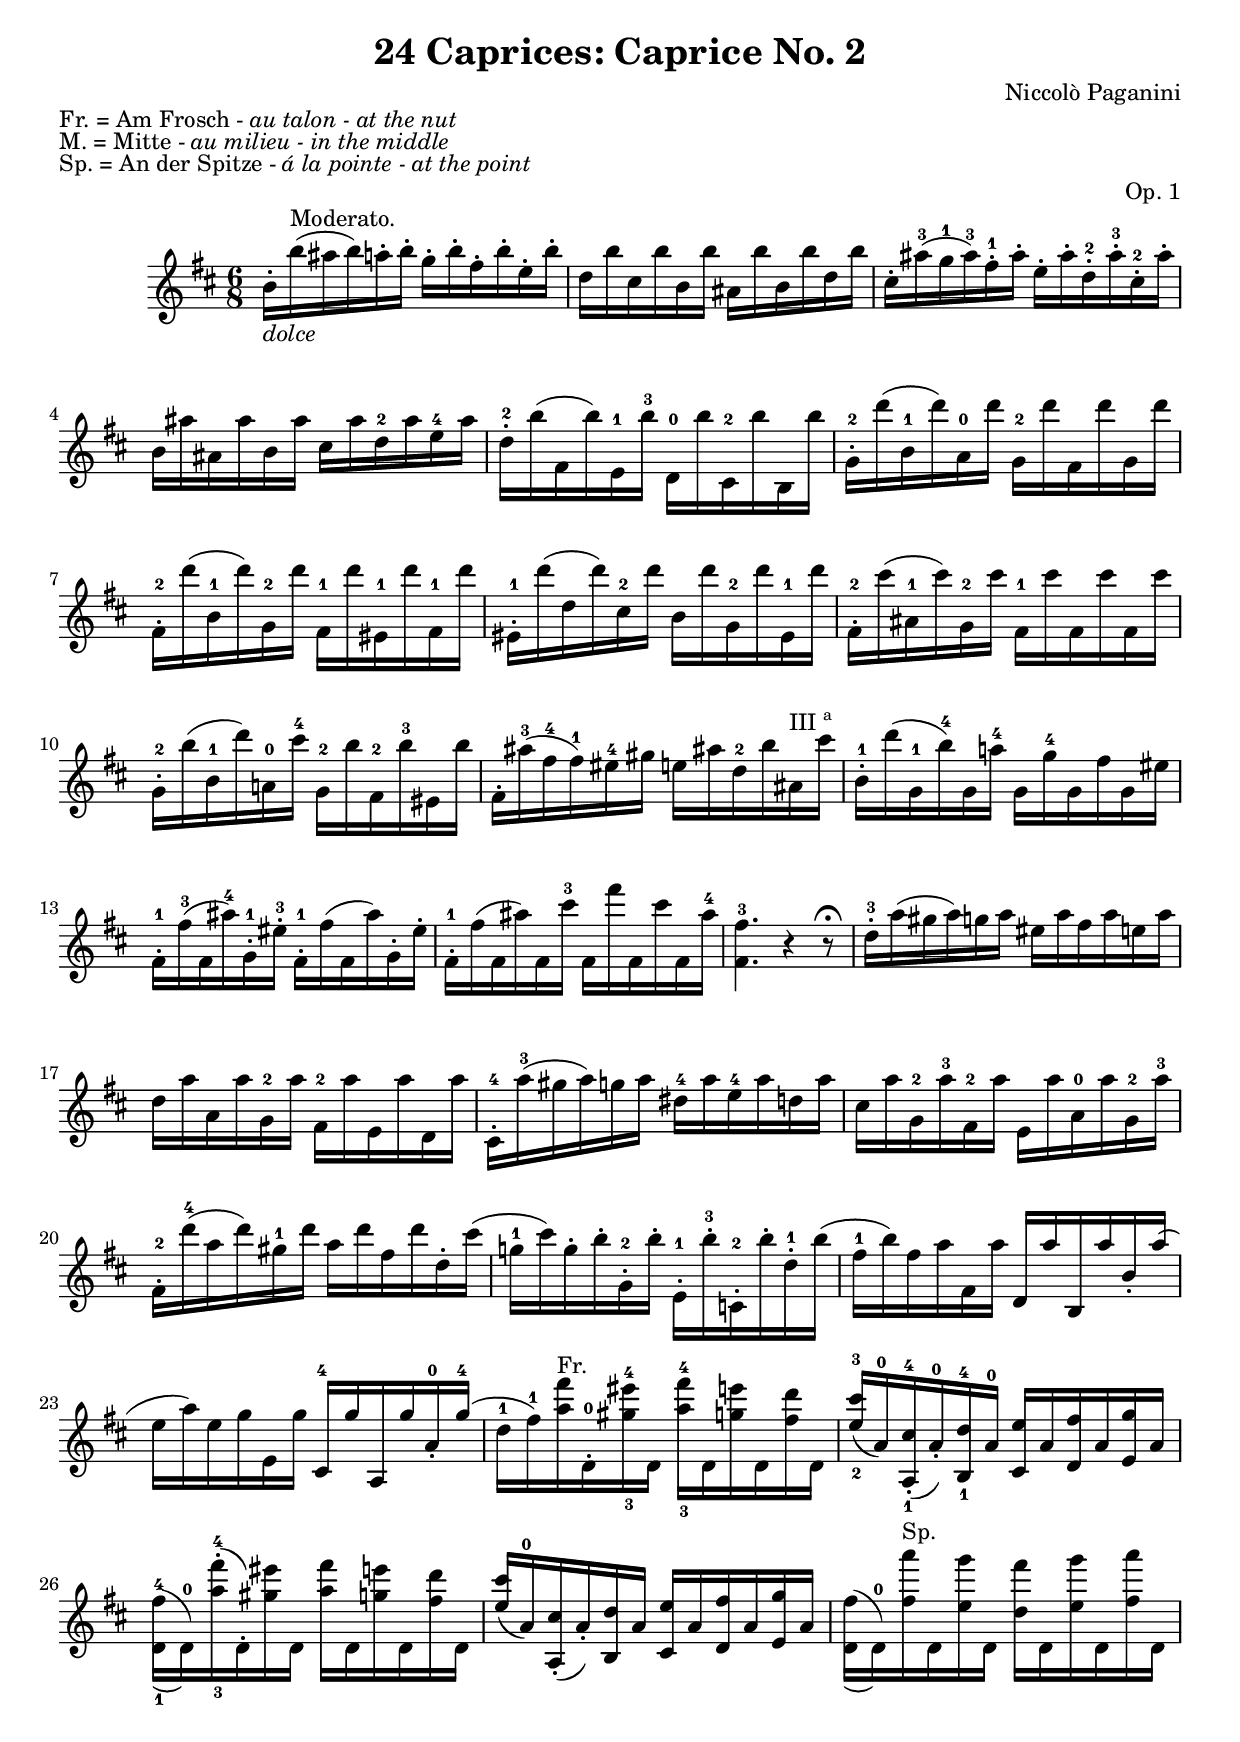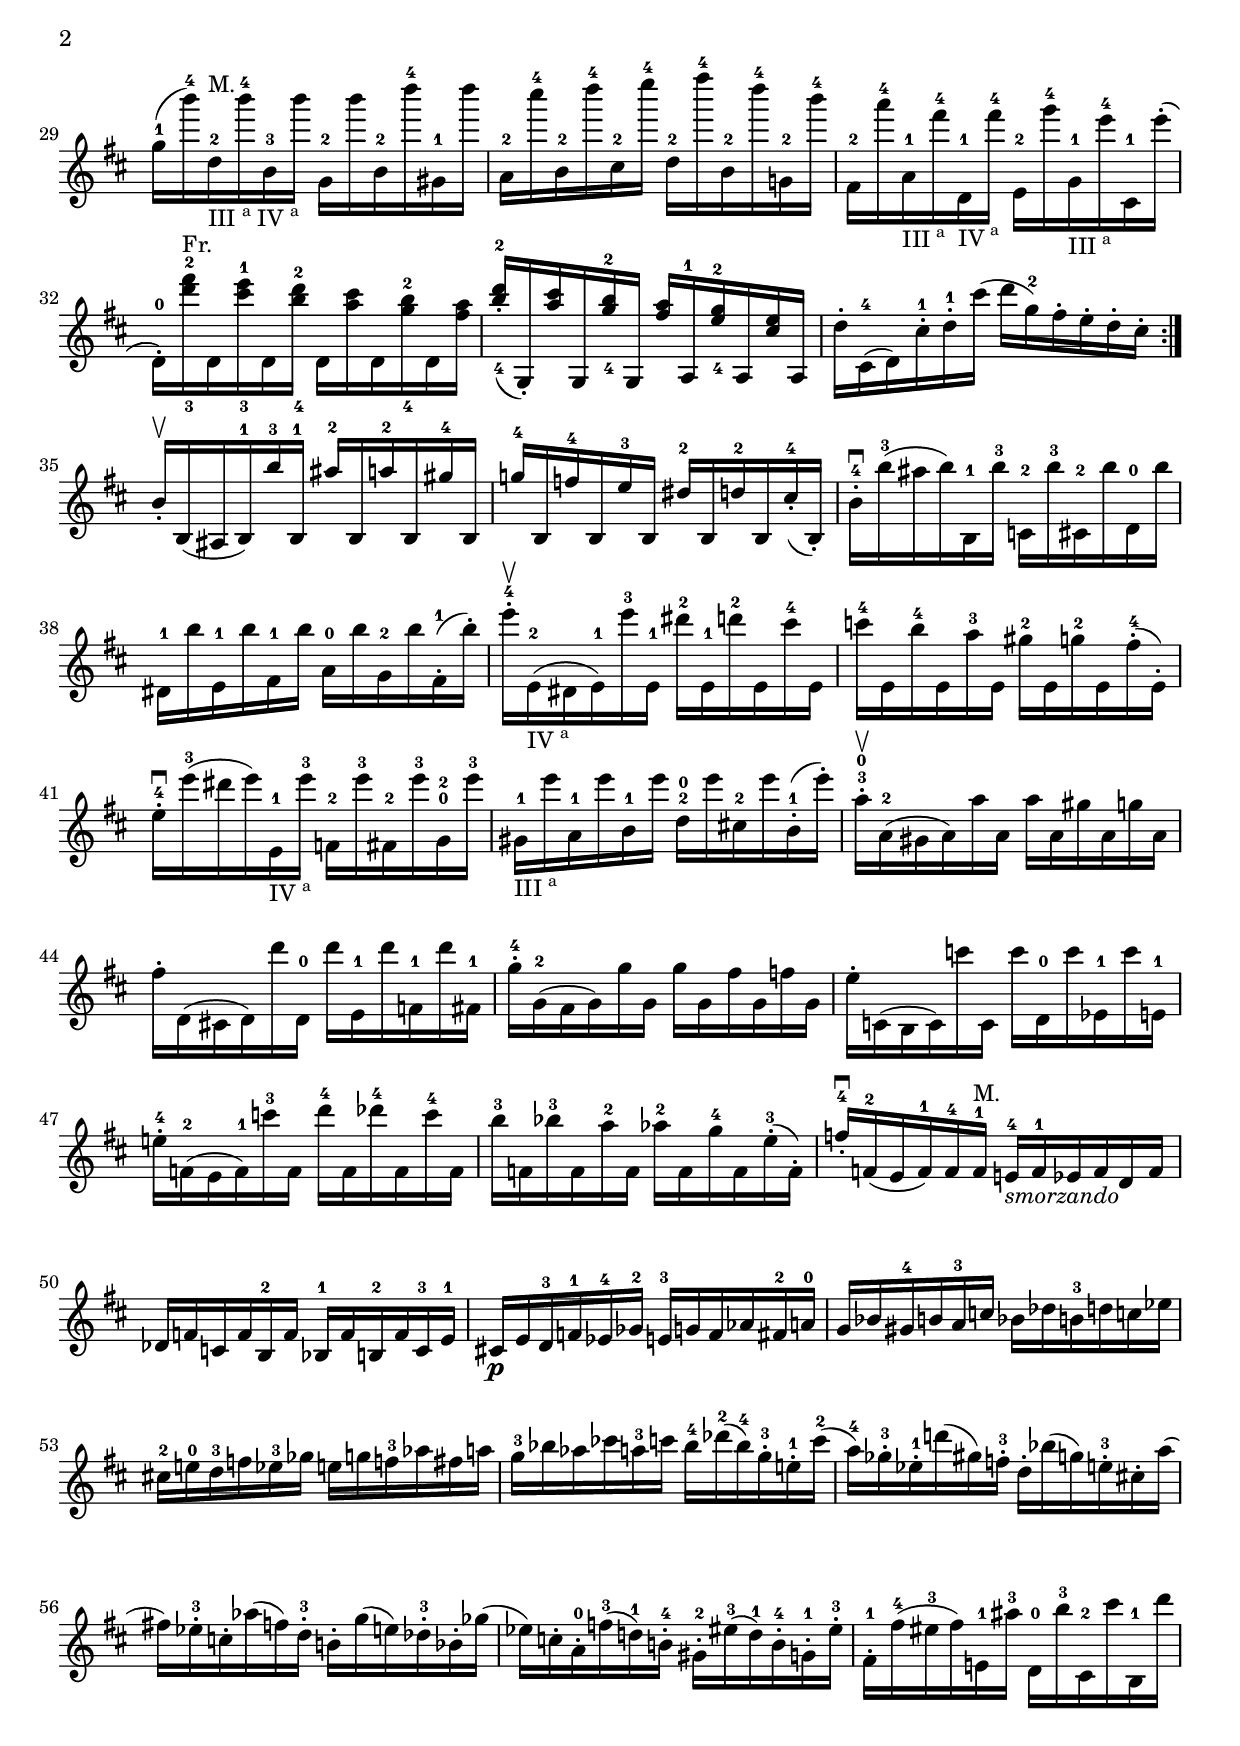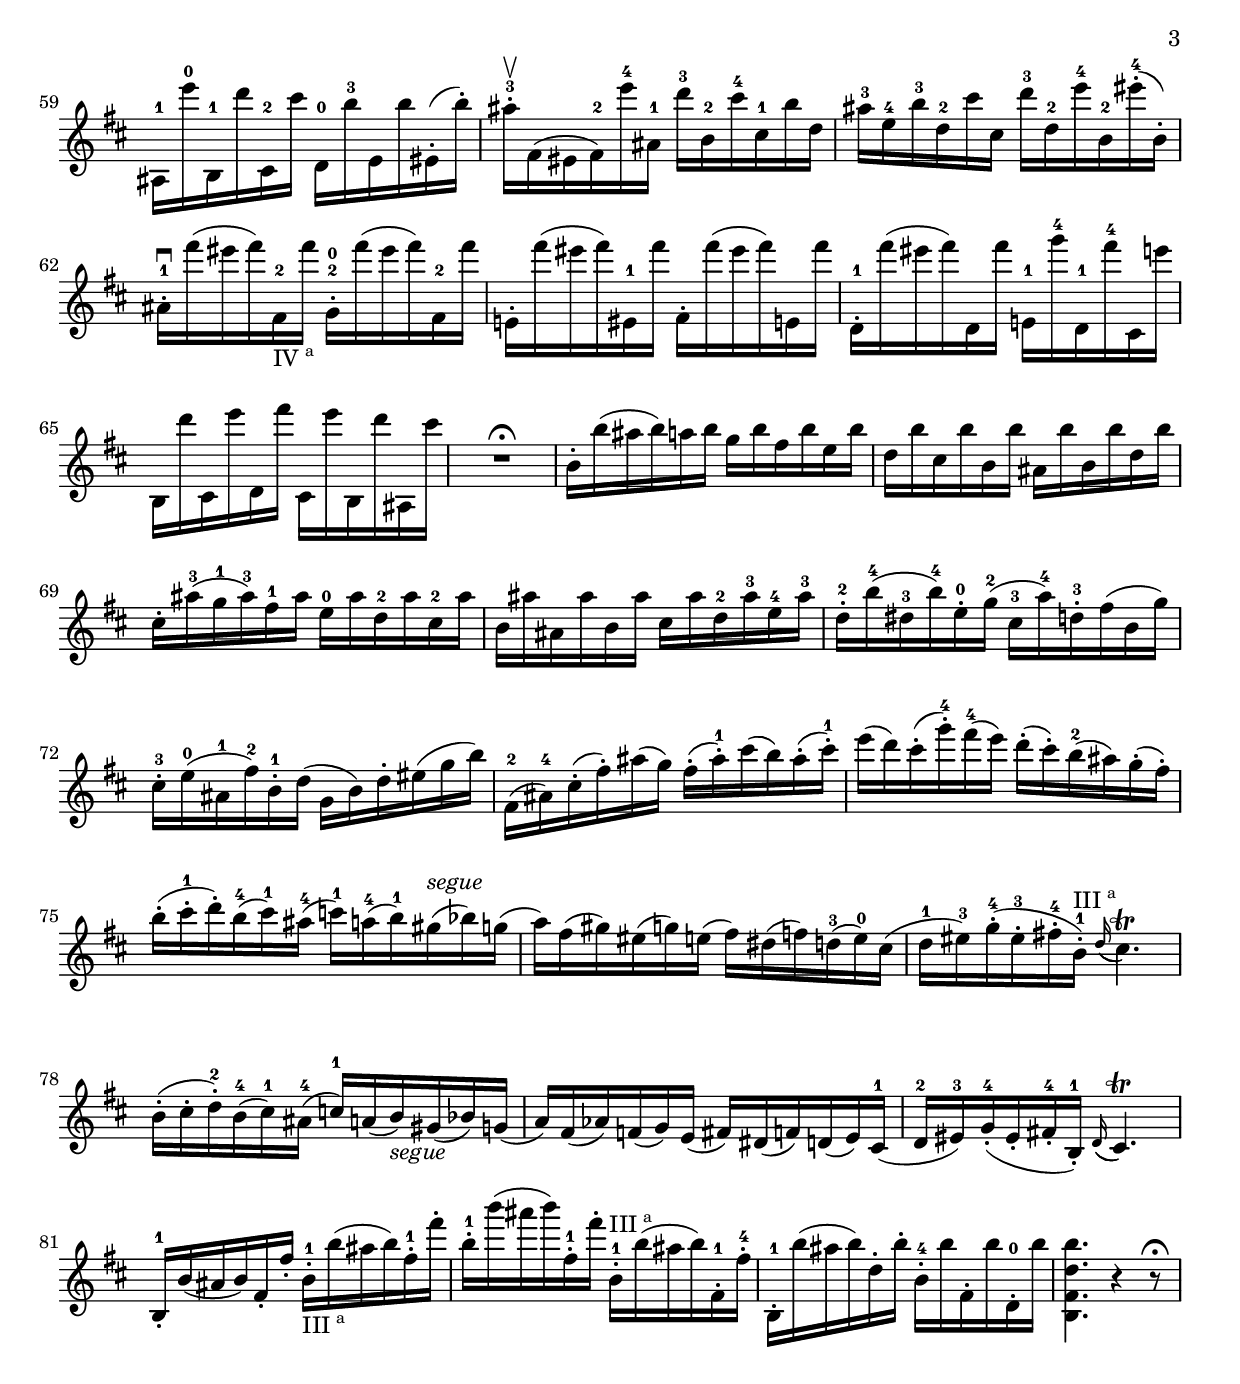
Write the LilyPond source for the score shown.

\version "2.18.0"

% ****************************** Final Version *********************************
mbreak = { }
renderingOff = { }
renderingOn = { }
% ******************************************************************************

% ****************************** Draft Version *********************************
% comment out these lines to render a final version
%	mbreak = { \break }
%	renderingOff =  { \set Score.skipTypesetting = ##f }
%	renderingOn = { \set Score.skipTypesetting = ##t }
% ******************************************************************************

\header
{
  title = "24 Caprices: Caprice No. 2"
  composer = "Niccolò Paganini"
  opus = "Op. 1"

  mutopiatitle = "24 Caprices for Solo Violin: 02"
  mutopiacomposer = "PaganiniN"
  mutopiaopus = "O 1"
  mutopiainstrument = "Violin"
  date = ""
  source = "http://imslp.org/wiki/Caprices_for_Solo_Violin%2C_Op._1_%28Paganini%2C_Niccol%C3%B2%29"
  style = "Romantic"
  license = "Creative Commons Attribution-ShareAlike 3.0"
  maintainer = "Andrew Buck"
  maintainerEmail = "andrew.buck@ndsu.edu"
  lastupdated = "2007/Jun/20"
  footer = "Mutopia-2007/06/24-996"
}

\version "2.18.0"

% ****************************************************************************
% the following lines should be put before the score section where this music
% is used as the Abbreviations are used in this piece.
%
% \markup{Fr. = Am Frosch - \italic{au talon - at the nut}}
% \markup{M. = Mitte - \italic{au milieu - in the middle}}
% \markup{Sp. = An der Spitze - \italic{á la pointe - at the point}}
%
% ****************************************************************************

capriceTwo = {

  \set Staff.midiInstrument = "violin"
  \set Staff.extraNatural = ##f

  \key d \major
  \time 6/8

  \relative c'
  {
    \repeat volta 2
    {
      % Page 3 - Line 1 - Measure 1
      b'16-._\markup{\italic{dolce}} b'^\markup{Moderato.}( ais b) a-. b-.	g-. b-. fis-. b-. e,-. b'-.		| %-Checked
      d, b' cis, b' b, b'	ais, b' b, b' d, b'		| %-Checked
      cis,-. ais'-3( g-1 ais-3) fis-.-1  ais-.	e-. ais-. d,-.-2 ais'-.-3 cis,-.-2 ais'-.		| %-Checked
      b, ais' ais, ais' b, ais'	cis, ais' d,-2 ais' e-4 ais		| %-Checked
      \mbreak

      % Page 3 - Line 2 - Measure 5
      d,-.-2 b'( fis, b') e,,-1 b''-3	d,,-0 b'' cis,,-2 b'' b,, b''		| %-Checked
      g,-.-2 d''( b,-1 d') a,-0 d'	g,,-2 d'' fis,, d'' g,, d''		| %-Checked
      fis,,-.-2 d''( b,-1 d') g,,-2 d''	fis,,-1 d'' eis,,-1 d'' fis,,-1 d''		| %-Checked
      eis,,-.-1 d''( d, d') cis,-2 d'	b, d' g,,-2 d'' eis,,-1 d''		| %-Checked
      \mbreak

      % Page 3 - Line 3 - Measure 9
      fis,,-.-2 cis''( ais,-1 cis') g,-2 cis'	fis,,-1 cis'' fis,, cis'' fis,, cis''		| %-Checked
      g,-.-2 b'( b,-1 d') a,!-0 cis'-4	g,-2 b' fis,-2 b'-3 eis,, b''		| %-Checked
      fis,-. ais'-3( fis-4 fis-1) eis-4 gis	e ais! d,-2 b' ais,^\markup{III\super{a}} cis'		| %-Checked
      b,-.-1 d'( g,,-1 b'-4) g, a'!-4	g, g'-4 g, fis' g, eis'		| %-Checked
      \mbreak

      % Page 3 - Line 4 - Measure 13
      fis,-.-1 fis'-3( fis, ais'-4) g,-.-1 eis'-.-3	fis,-.-1 fis'( fis, ais') g,-. eis'-.		| %-Checked
      fis,-.-1 fis'( fis, ais') fis, cis''-3	fis,, fis'' fis,, cis'' fis,, ais'-4		| %-Checked
      < fis, fis'-3 >4. r4 r8\fermata		| %-Checked
      d'16-.-3 a'( gis a) g a	eis a fis a e a		| %-Checked
      d, a' a, a' g,-2 a'	fis,-2 a' e, a' d,, a''		| %-Checked
      \mbreak

      % Page 3 - Line 5 - Measure 18
      cis,,-.-4 a''-3( gis a) g a	dis,-4 a' e-4 a d, a'		| %-Checked
      cis, a' g,-2 a'-3 fis,-2 a'	e, a' a,-0 a' g,-2 a'-3		| %-Checked
      fis,-.-2 d''-4( a d) gis,-1 d'	a d fis, d' d,-. cis'(		| %-Checked
      g!-1 cis) g-. b-. g,-.-2 b'-.	e,,-.-1 b''-.-3 c,,-.-2 b''-. d,-.-1 b'(		| %-Checked
      \mbreak

      % Page 3 - Line 6 - Measure 22
      fis-1 b) fis a fis, a'	d,, a'' b,, a'' b,-. a'(		| %-Checked
      e a) e g e, g'	cis,,-4 g'' a,, g'' a,-.-0 g'-4(		| %-Checked
      d-1 fis-1) < a fis' >^\markup{Fr.} d,,-.-0 < gis'-3 eis'-4 > d,	< a''-3 fis'-4 > d,, < g' e' > d, < fis' d' > d,		| %-Checked
      < e'-2 cis'-3 >( a,-0) < a,-1 cis'-4 >-.( a'-.-0) < b,-1 d'-4 > a'-0	< cis, e' > a' < d, fis' > a' < e g' > a		| %-Checked
      \mbreak

      % Page 3 - Line 7 - Measure 26
      \set doubleSlurs = ##t < d,-1 fis'-4 >( d-0) \set doubleSlurs = ##f < a''-3 fis'-4 >-.( d,,-.) < gis' eis' > d,	< a'' fis' > d,, < g' e' > d, < fis' d' > d,		| %-Checked
      < e' cis' >( a,-0) < a, cis' >-.( a'-.) < b, d' > a'	< cis, e' > a' < d, fis' > a' < e g' > a		| %-Checked
      \set doubleSlurs = ##t < d, fis' >( d-0) \set doubleSlurs = ##f < fis' a' > ^\markup{Sp.} d, < e' g' > d,	< d' fis'> d, < e' g' > d, < fis' a' > d,		| %-Checked
      g'-1( b'-4) d,,-2^\markup{M.}_\markup{III\super{a} IV\super{a}} b''-4 b,,-3 b''	g,,-2 b'' b,,-2 d''-4 gis,,,-1 d'''		| %-Checked
      \mbreak

      % Page 3 - Line 8 - Measure 30
      a,,-2 cis''-4 b,,-2 d''-4 cis,,-2 e''-4	d,,-2 fis''-4 b,,,-2 d''-4 g,,,!-2 b''-4		| %-Checked
      fis,,-2 a''-4 a,,-1_\markup{III\super{a}} fis''-4 d,,-1_\markup{IV\super{a}} fis''-4	e,,-2 g''-4 g,,-1_\markup{III\super{a}} e''-4 cis,,-1 e''-.(		| %-Checked
      d,,-.-0) < d''-3 fis-2 >^\markup{Fr.} d,, < cis''-3 e-1 > d,, < b''-4 d-2 >	d,, < a'' cis > d,, < g'-4 b-2 > d, < fis' a >		| %-Checked
      < b-4 d-2 >-.( g,,-.) < a'' cis > g,, < g''-4 b-2 > g,,	< fis'' a > a,,-1 < e''-4 g-2 > a,, < cis' e > a,		| %-Checked
      \mbreak

      % Page 3 - Line 9 - Measure 34
      d'-. cis,-4( d) cis'-.-1 d-.-1 cis'(	d g,-2) fis-. e-. d-. cis-.		| %-Checked
    }
    b-.\upbow b,( ais b-1) b''-3 b,,-1	ais''-2 b,, a''-2 b,, gis''-4 b,,		| %-Checked
    g''!-4 b,, f''-4 b,, e'-3 b,	dis'-2 b, d'-2 b, cis'-.-4( b,-.)		| %-Checked
    b'-.-4\downbow b'-3( ais b) b,,-1 b''-3	c,,-2 b''-3 cis,,-2 b'' d,,-0 b''		| %-Checked
    \mbreak

    % Page 3 - Line 10 - Measure 38
    dis,,-1 b'' e,,-1 b'' fis,-1 b'	a,-0 b' g,-2 b' fis,-.-1( b'-.)		| %-Checked
    e-.-4\upbow e,,-2_\markup{IV\super{a}}( dis e-1) e''-3 e,,-1	dis''-2 e,,-1 d''-2 e,, cis''-4 e,,		| %-Checked
    c''-4 e,, b''-4 e,, a'-3 e,	gis'-2 e, g'-2 e, fis'-.-4( e,-.)		| %-Checked
    e'-.-4\downbow e'-3( dis e-) e,,-1_\markup{IV\super{a}} e''-3	f,,-2 e''-3 fis,,-2 e''-3 g,,-0-2 e''-3		| %-Checked
    \mbreak

    % Page 4 - Line 1 - Measure 42
    gis,,-1_\markup{III\super{a}} e'' a,,-1 e'' b,-1 e'	d,-2-0 e' cis,!-2 e' b,-1-.( e'-.)		| %-Checked
    a,-.-3-0\upbow a,-2( gis a) a' a,	a' a, gis' a, g' a,		| %-Checked
    fis'-. d,( cis! d) d'' d,,-0	d'' e,,-1 d'' f,,-1 d'' fis,,-1		| %-Checked
    g'-.-4 g,-2( fis g) g' g,	g' g, fis' g, f' g,		| %-Checked
    \mbreak

    % Page 4 - Line 2 - Measure 46
    e'-. c,( b c) c'' c,,	c'' d,,-0 c'' ees,,-1 c'' e,,-1		| %-Checked
    e'!-.-4 f,-2( e f-1) c''-3 f,,	d''-4 f,, des''-4 f,, c''-4 f,,		| %-Checked
    b'-3 f, bes'-3 f, a'-2 f,	aes'-2 f, g'-4 f, e'-.-3( f,-.)		| %-Checked
    f'-.-4\downbow f,-2( e f-1) f-4 f-1^\markup{M.}	e!-4_\markup{\italic{smorzando}} f-1 ees f d f		| %-Checked
    \mbreak

    % Page 4 - Line 3 - Measure 50
    des f c f b,-2 f'	bes,-1 f' b,-2 f' c-3 e-1		| %-Checked
    cis!\p e d-3 f-1 ees-4 ges-2	e-3 g f aes fis-2 a-0		| %-Checked
    g bes gis-4 b a-3 c	bes des b-3 d c! ees		| %-Checked
    \mbreak

    % Page 4 - Line 4 - Measure 53
    cis!-2 e!-0 d-3 f ees-3 ges	e g f!-3 aes fis a		| %-Checked
    g-3 bes aes ces a-3 c	bes-4 des-2( bes-4)g-.-3 e!-.-1 c'-2(		| %-Checked
    a-4) ges-.-3 ees-.-1 d'!( gis,) f-.-3	d-. bes'( g) e-.-3 cis!-. a'(		| %-Checked
    \mbreak

    % Page 4 - Line 5 - Measure 56
    fis!) ees-.-3 c-. aes'( f) d-.-3	b!-. g'( e) des-.-3 bes-. ges'(		| %-Checked
    ees) c-. a-.-0 f'-3( d!-1) b!-.-4	gis-.-2 eis'-3( d-1) b-.-4 g-.-1 eis'-.-3		| %-Checked
    fis,-.-1 fis'-4( eis-3 fis) e,!-1 ais'-3	d,,-0 b''-3 cis,,-2 cis'' b,,-1 d''		| %-Checked
    \mbreak

    % Page 4 - Line 6 - Measure 59
    ais,,-1 e'''-0 b,,-1 d'' cis,,-2 cis''	d,,-0 b''-3 e,, b'' eis,,-.( b''-.)		| %-Checked
    ais-.-3\upbow fis,( eis fis-2) e''-4 ais,,-1 d'-3 b,-2 cis'-4 cis,-1 b' d,		| %-Checked
    ais'-3 e-4 b'-3 d,-2 cis' cis, d'-3 d,-2 e'-4 b,-2 eis'-.-4( b,-.)		| %-Checked
    ais-.-1\downbow fis''( eis fis) fis,,-2_\markup{IV\super{a}} fis''	g,,-.-2-0 fis''( eis fis) fis,,-2 fis''		| %-Checked
    \mbreak

    % Page 4 - Line 7 - Measure 63
    e,,!-. fis''( eis fis) eis,,-1 fis''	fis,,-. fis''( eis fis) e,, fis''		| %-Checked
    d,,-.-1 fis''( eis fis) d,, fis''	e,,!-1 g''-4 d,,-1 fis''-4 cis,, e''		| %-Checked
    b,, d'' cis,, e'' d,, fis''	cis,, e'' b,, d'' ais,, cis''		| %-Checked
    R2.^\fermataMarkup		| %-Checked
    b,16-. b'( ais b) a b	g b fis b e, b'		| %-Checked
    \mbreak

    % Page 4 - Line 8 - Measure 68
    d, b' cis, b' b, b'	ais, b' b, b' d, b'		| %-Checked
    cis,-. ais'-3( g-1 ais-3) fis-1 ais	e-0 ais d,-2 ais' cis,-2 ais'		| %-Checked
    b, ais' ais, ais' b, ais'	cis, ais' d,-2 ais'-3 e-4 ais-3		| %-Checked
    d,-.-2 b'-4( dis,-3 b'-4) e,-.-0 g-2(	cis,-3 a'-4) d,-.-3 fis( b, g')		| %-Checked
    \mbreak

    % Page 4 - Line 9 - Meausure 72
    cis,-.-3 e-0( ais,-1 fis'-2) b,-.-1 d(	g, b) d-. eis( g b)		| %-Checked
    fis,-2( ais-4) cis-.( fis-.) ais( g)	fis-.( ais-.-1) cis( b) ais-.( cis-.-1)		| %-Checked
    e( d) cis-.( g'-.-4) fis-4( e)	d-.( cis-.) b-2( ais) g-.( fis-.)		| %-Checked
    b-.( cis-.-1 d-.) b-4( cis-1) ais-4(	 c-1) a-4( b-1) gis^\markup{\italic{segue}}( bes) g(		| %-Checked
    \mbreak

    % Page 4 - Line 10 - Measure 76
    a) fis( gis) eis( g) e(	fis) dis( f) d-3( e-0) cis(		| %-Checked
    d-1 eis-3) g-.-4( eis-.-3 fis!-.-4 b,-.-1^\markup{III\super{a}}) \appoggiatura d( cis4.\trill)		| %-Checked
    b16-.( cis-. d-2-.) b-4( cis-1) ais-4(	c-1) a( b_\markup{\italic{segue}}) gis( bes) g(		| %-Checked
    a) fis( aes) f( g) e(	fis) dis( f) d( e) cis-1(		| %-Checked
    \mbreak

    % Page 4 - Line 11 - Measure 80
    d-2 eis-3) g-.-4( eis-. fis!-.-4 b,-.-1)	\appoggiatura d( cis4.\trill)		| %-Checked
    b16-.-1 b'( ais b) fis-. fis'-.	b,-.-1_\markup{III\super{a}} b'( ais b) fis-.-1 fis'-.		| %-Checked
    b,-.-1 b'( ais b) fis,-.-1 fis'-.	b,,-.-1^\markup{III\super{a}} b'( ais b) fis,-.-1 fis'-.-4		| %-Checked
    b,,-.-1 b''( ais b) d,-. b'-.	b,-.-4 b' fis,-. b' d,,-.-0 b''		| %-Checked
    < b,, fis' d' b' >4. r4 r8\fermata		| %-Checked

  }
}



\markup{Fr. = Am Frosch - \italic{au talon - at the nut}}
\markup{M. = Mitte - \italic{au milieu - in the middle}}
\markup{Sp. = An der Spitze - \italic{á la pointe - at the point}}
\score
{
  \capriceTwo

  \layout { }
}

\score
{
  \unfoldRepeats
  {
    \capriceTwo
  }

  \midi { }
}
